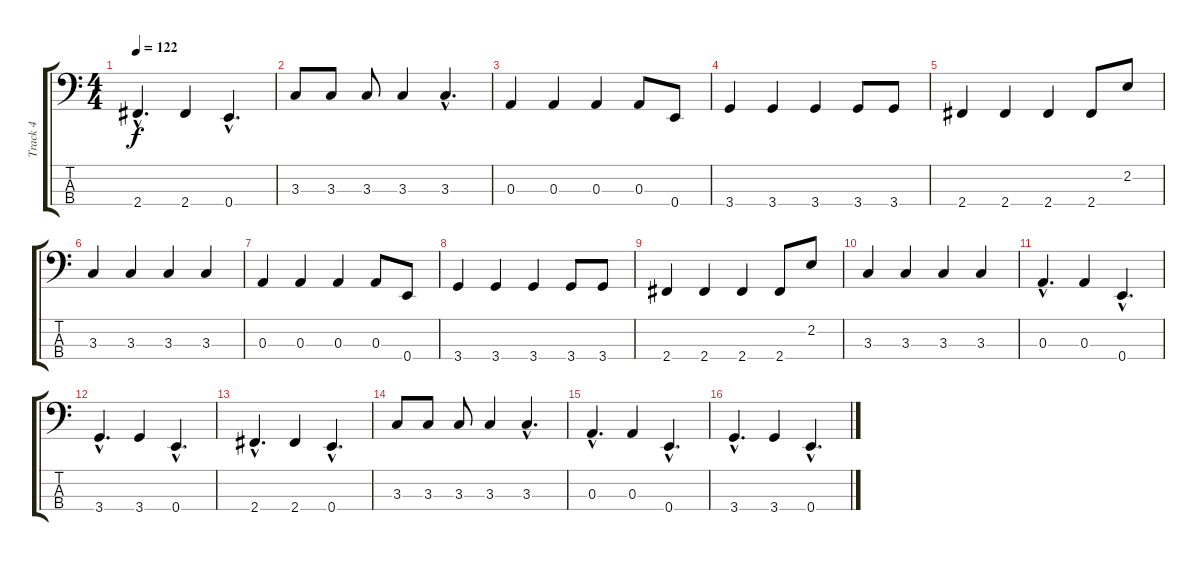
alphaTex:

\track ("Track 4" "Track 4") {instrument electricbassfinger}
\staff {score tabs}
\tuning (G2 D2 A1 E1) {hide}
\ts (4 4)
\tempo 122
\clef f4
\ks c
2.4{hac}.4{d dy f} 2.4.4 0.4{hac}.4{d} |
3.3.8 3.3.8 3.3.8 3.3.4 3.3{hac}.4{d} |
0.3.4 0.3.4 0.3.4 0.3.8 0.4.8 |
3.4.4 3.4.4 3.4.4 3.4.8 3.4.8 |
2.4.4 2.4.4 2.4.4 2.4.8 2.2.8 |
3.3.4 3.3.4 3.3.4 3.3.4 |
0.3.4 0.3.4 0.3.4 0.3.8 0.4.8 |
3.4.4 3.4.4 3.4.4 3.4.8 3.4.8 |
2.4.4 2.4.4 2.4.4 2.4.8 2.2.8 |
3.3.4 3.3.4 3.3.4 3.3.4 |
0.3{hac}.4{d} 0.3.4 0.4{hac}.4{d} |
3.4{hac}.4{d} 3.4.4 0.4{hac}.4{d} |
2.4{hac}.4{d} 2.4.4 0.4{hac}.4{d} |
3.3.8 3.3.8 3.3.8 3.3.4 3.3{hac}.4{d} |
0.3{hac}.4{d} 0.3.4 0.4{hac}.4{d} |
3.4{hac}.4{d} 3.4.4 0.4{hac}.4{d}
